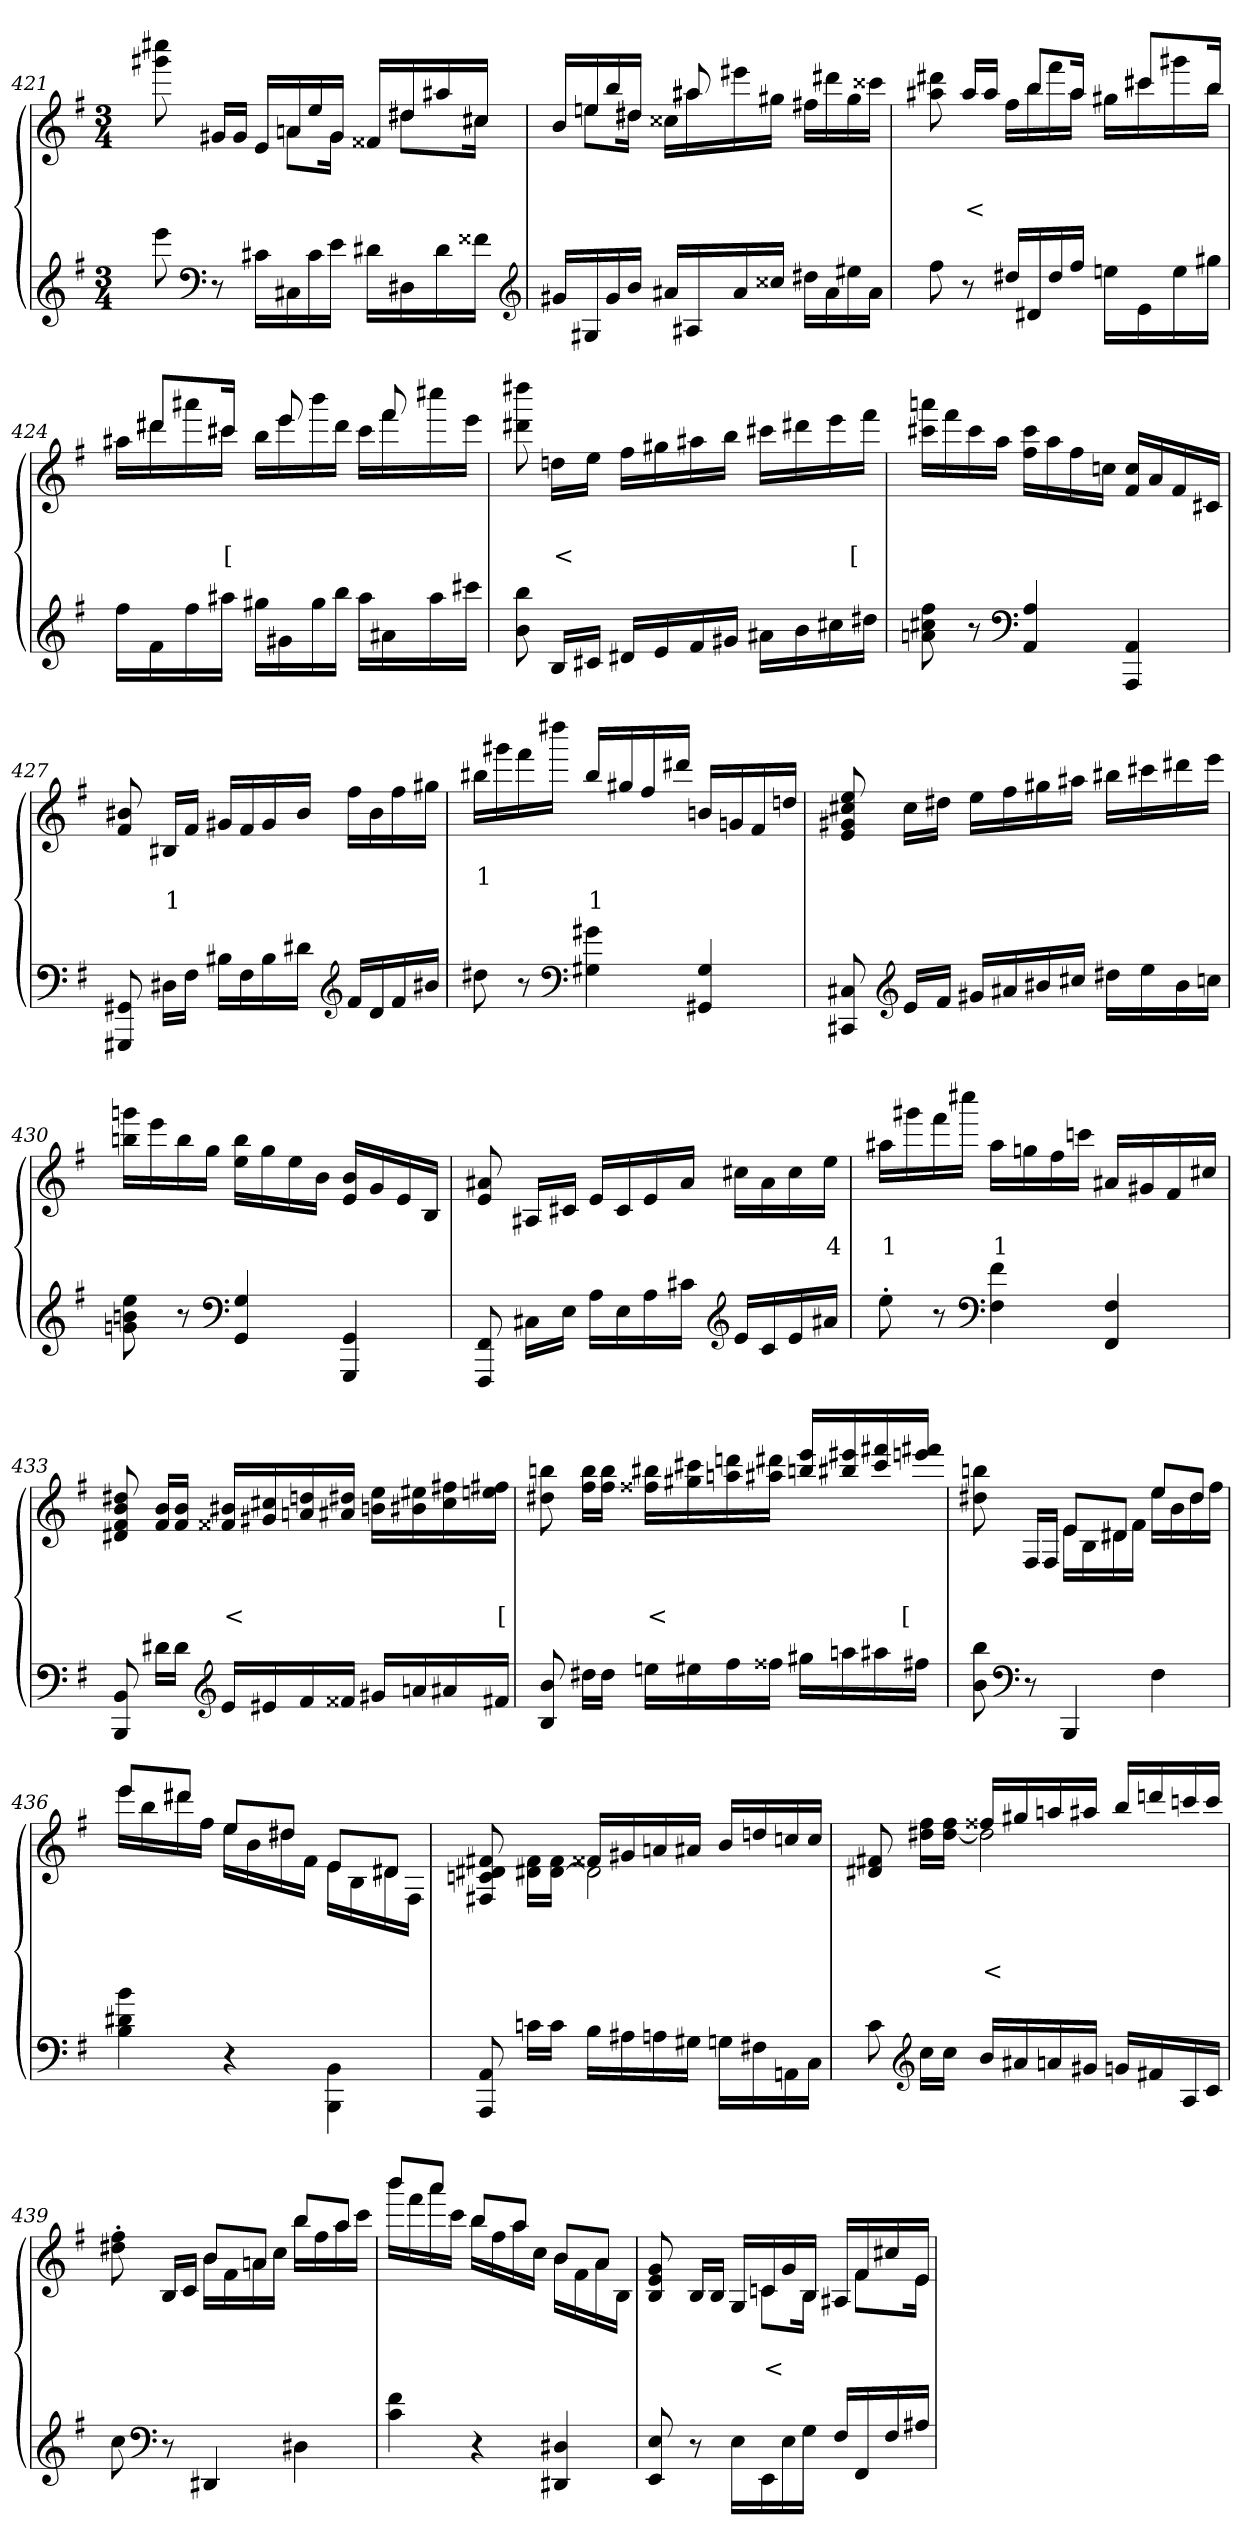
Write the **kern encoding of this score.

**kern	**kern	**text	**text
*part2	*part1	*part1	*part1
*staff2	*staff1	*staff1	*staff1
*clefG2	*clefG2	*	*
*k[f#]	*k[f#]	*	*
*M3/4	*M3/4	*	*
=421	=421	=421	=421
*	*^	*	*
8eee	8cccc#X 8ggg#X\	16ryy	.	.
*	*v	*v	*	*
*clefF4	*	*	*
8r	16g#LL	.	.
.	16g#JJ	.	.
16c#XLL	16eLL	.	.
*	*^	*	*
16C#	16a	8anL	.	.
16c#	16ee	.	.	.
16eJJ	16g#JJ	16g#Jk	.	.
16d#XLL	16f##XLL	16ryy	.	.
16D#	16dd#X	8dd#L	.	.
16d#	16aa#X	.	.	.
16f##XJJ	16cc#JJ	16cc#Jk	.	.
*clefG2	*	*	*	*
=422	=422	=422	=422	=422
16g#XLL	16b/LL	16ryy	.	.
16G#	16ee	8een\L	.	.
16g#	16bb	.	.	.
16bJJ	16dd#XJJ	16dd#Jk	.	.
16a#XLL	16cc##X\LL	16ryy	.	.
16A#	16aa#X	8aa#/	.	.
16a#	16eee#X	.	.	.
16cc##XJJ	16gg#XJJ	4ryy	.	.
16dd#XLL	16ff#XLL	.	.	.
16a#	16ddd#	.	.	.
16ee#X	16gg#	.	.	.
16a#JJ	16ccc##JJ	16ryy	.	.
=423	=423	=423	=423	=423
8ff#	8ddd#X 8aa#X\	8ryy	.	.
8r	8.ryy	16aa#/LL	.	<
.	.	16aa#JJ	.	.
16dd#XLL	.	16ff#LL	.	.
16d#	8bbL	16bb	.	.
16dd#	.	16fff#	.	.
16ff#JJ	16aa#Jk	16aa#JJ	.	.
16eenLL	16ryy	16gg#XLL	.	.
16e	8ccc#XL	16ccc#	.	.
16ee	.	16ggg#	.	.
16gg#XJJ	16bbJk	16bbJJ	.	.
=424	=424	=424	=424	=424
16ff#LL	16ryy	16aa#XLL	.	.
16f#	8ddd#XL	16ddd#	.	.
16ff#	.	16aaa#	.	.
16aa#XJJ	16ccc#XJk	16ccc#JJ	.	[
16gg#XLL	16ryy	16bbLL	.	.
16g#	8eee	16eee	.	.
16gg#	.	16bbb	.	.
16bbJJ	8ryy	16ddd#JJ	.	.
16aa#LL	.	16ccc#LL	.	.
16a#	8fff#	16fff#	.	.
16aa#	.	16cccc#	.	.
16ccc#XJJ	16ryy	16eeeJJ	.	.
*	*v	*v	*	*
=425	=425	=425	=425
8bb 8b	8dddd#X 8ddd#X	.	.
16B/LL	16ddnLL	.	<
16c#XJJ	16eeJJ	.	.
16d#X/LL	16ff#LL	.	.
16e	16gg#X	.	.
16f#	16aa#X	.	.
16g#XJJ	16bbJJ	.	.
16a#XLL	16ccc#XLL	.	.
16b	16ddd#X	.	.
16cc#	16eee	.	.
16dd#JJ	16fff#JJ	.	[
=426	=426	=426	=426
8ff# 8cc#X 8an	16aaan 16ccc#XLL	.	.
.	16fff#	.	.
8r	16ccc#	.	.
.	16aaJJ	.	.
*clefF4	*	*	*
4A 4AA/	16ccc# 16ff#LL	.	.
.	16aa	.	.
.	16ff#	.	.
.	16ccnJJ	.	.
4AA 4AAA	16cc 16f#LL	.	.
.	16a	.	.
.	16f#	.	.
.	16c#XJJ	.	.
=427	=427	=427	=427
8GG#X 8GGG#X	8b#X 8f#	.	.
16D#XLL	16B#LL	.	1
16F#JJ	16f#JJ	.	.
16B#XLL	16g#XLL	.	.
16F#	16f#	.	.
16B#	16g#	.	.
16d#JJ	16b#JJ	.	.
*clefG2	*	*	*
16f#/LL	16ff#LL	.	.
16d#	16b#	.	.
16f#	16ff#	.	.
16b#JJ	16gg#JJ	.	.
=428	=428	=428	=428
8dd#X	16bb#XLL	1	.
.	16ggg#X	.	.
8r	16fff#	.	.
.	16dddd#XJJ	.	.
*clefF4	*	*	*
4g#X 4G#X	16bb#/LL	.	1
.	16gg#	.	.
.	16ff#	.	.
.	16ddd#JJ	.	.
4G# 4GG#/	16bn/LL	.	.
.	16gn	.	.
.	16f#	.	.
.	16ddnJJ	.	.
=429	=429	=429	=429
8C#X 8CC#X	8ee 8cc#X 8g#X 8e	.	.
*clefG2	*	*	*
16e/LL	16cc#LL	.	.
16f#JJ	16dd#XJJ	.	.
16g#X/LL	16eeLL	.	.
16a#X	16ff#	.	.
16b#X	16gg#	.	.
16cc#JJ	16aa#XJJ	.	.
16dd#XLL	16bb#XLL	.	.
16ee	16ccc#	.	.
16b#	16ddd#	.	.
16ccnJJ	16eeeJJ	.	.
=430	=430	=430	=430
8ee 8bn 8gn	16gggn 16bbnLL	.	.
.	16eee	.	.
8r	16bb	.	.
.	16ggJJ	.	.
*clefF4	*	*	*
4G 4GG/	16bb 16eeLL	.	.
.	16gg	.	.
.	16ee	.	.
.	16bJJ	.	.
4GG 4GGG	16b 16eLL	.	.
.	16g	.	.
.	16e	.	.
.	16BJJ	.	.
=431	=431	=431	=431
8FF# 8FFF#	8a#X 8e	.	.
16C#XLL	16A#LL	.	.
16EJJ	16c#XJJ	.	.
16ALL	16eLL	.	.
16E	16c#	.	.
16A	16e	.	.
16c#JJ	16a#JJ	.	.
*clefG2	*	*	*
16eLL	16cc#LL	.	.
16c#	16a#	.	.
16e	16cc#	.	.
16a#XJJ	16eeJJ	4	.
=432	=432	=432	=432
8ee'>	16aa#X\LL	1	.
.	16ggg#X	.	.
8r	16fff#	.	.
.	16cccc#XJJ	.	.
*clefF4	*	*	*
4f# 4F#	16aa#LL	1	.
.	16ggn	.	.
.	16ff#	.	.
.	16cccnJJ	.	.
4F# 4FF#	16a#/LL	.	.
.	16g#X	.	.
.	16f#	.	.
.	16cc#XJJ	.	.
=433	=433	=433	=433
8BB 8BBB	8dd#X 8b 8f# 8d#X	.	.
16d#XLL	16b 16f#LL	.	.
16d#JJ	16b 16f#JJ	.	.
*clefG2	*	*	*
16eLL	16b#X 16f##XLL	.	<
16e#X	16cc#X 16g#X	.	.
16f#	16ddn 16an	.	.
16f##XJJ	16dd#X 16a#XJJ	.	.
16g#XLL	16ee 16bn\LL	.	.
16an	16ee#X 16b#X	.	.
16a#X	16ff#X 16cc#	.	.
16f#XJJ	16ff#X 16eenJJ	.	[
=434	=434	=434	=434
8b 8B	8bbn 8dd#X	.	.
16dd#XLL	16bb 16ff#LL	.	.
16dd#JJ	16bb 16ff#JJ	.	.
16eenLL	16bb#X 16ff##XLL	.	<
16ee#X	16ccc#X 16gg#X	.	.
16ff#	16dddn 16aan	.	.
16ff##XJJ	16ddd#X 16aa#XJJ	.	.
16gg#XLL	16eee 16bbn/LL	.	.
16aan	16eee#X 16bb#X	.	.
16aa#X	16fff#X 16ccc#	.	.
16ff#XJJ	16fff#X 16eeenJJ	.	[
=435	=435	=435	=435
*	*^	*	*
8bb 8b	4ryy	8bbn 8dd#	.	.
*clefF4	*	*	*	*
8r	.	16F#LL	.	.
.	.	16F#JJ	.	.
4BBB	8eL	16eLL	.	.
.	.	16B	.	.
.	8d#XJ	16d#	.	.
.	.	16f#JJ	.	.
4F#	8eeL	16eeLL	.	.
.	.	16b	.	.
.	8dd#J	16dd#	.	.
.	.	16ff#JJ	.	.
=436	=436	=436	=436	=436
4b 4d#X 4B	8eeeL	16eeeLL	.	.
.	.	16bb	.	.
.	8ddd#XJ	16ddd#	.	.
.	.	16ff#JJ	.	.
4r	8eeL	16eeLL	.	.
.	.	16b	.	.
.	8dd#J	16dd#	.	.
.	.	16f#JJ	.	.
4BB 4BBB\	8e/L	16e\LL	.	.
.	.	16B\	.	.
.	8d#J	16d#\	.	.
.	.	16F#/JJ	.	.
=437	=437	=437	=437	=437
8AA 8AAA	8ryy	8f#X 8d#X 8cn 8F#X	.	.
16cnLL	16f# 16d#X\LL	8ryy	.	.
16cJJ	16f# [16d#JJ	.	.	.
16BLL	16f##XLL	2d#]	.	.
16A#X	16g#X	.	.	.
16An	16an	.	.	.
16G#XJJ	16a#XJJ	.	.	.
16GnLL	16bLL	.	.	.
16F#X	16ddn	.	.	.
16AAn	16ccn	.	.	.
16CJJ	16ccJJ	.	.	.
=438	=438	=438	=438	=438
8c	4ryy	8f#X 8d#X	.	.
*clefG2	*	*	*	*
16cc\LL	.	16ff# 16dd#LL	.	.
16ccJJ	.	16ff# [16dd#JJ	.	.
16b/LL	16ff##XLL	2dd#]	.	<
16a#X	16gg#X	.	.	.
16an	16aan	.	.	.
16g#XJJ	16aa#XJJ	.	.	.
16gn/LL	16bbLL	.	.	.
16f#X	16dddn	.	.	.
16A	16cccn	.	.	.
16cJJ	16cccJJ	.	.	.
=439	=439	=439	=439	=439
8cc	4ryy	8ff#'> 8dd#X'>	.	.
*clefF4	*	*	*	*
8r	.	16BLL	.	.
.	.	16cJJ	.	.
4DD#X	8bL	16bLL	.	.
.	.	16f#	.	.
.	8anJ	16a	.	.
.	.	16ccJJ	.	.
4D#	8bbL	16bbLL	.	.
.	.	16ff#	.	.
.	8aaJ	16aa	.	.
.	.	16cccJJ	.	.
=440	=440	=440	=440	=440
4f# 4c	8bbbL	16bbbLL	.	.
.	.	16fff#	.	.
.	8aaaJ	16aaa	.	.
.	.	16cccJJ	.	.
4r	8bbL	16bbLL	.	.
.	.	16ff#	.	.
.	8aaJ	16aa	.	.
.	.	16ccJJ	.	.
4D#X 4DD#X	8bL	16bLL	.	.
.	.	16f#	.	.
.	8aJ	16a	.	.
.	.	16BJJ	.	.
=441	=441	=441	=441	=441
8E 8EE	8g 8e 8B	16ryy	.	.
*	*v	*v	*	*
8r	16BLL	.	.
.	16BJJ	.	.
16E\LL	16G/LL	.	.
*	*^	*	*
16EE	16c	8cn\L	.	<
16E	16g	.	.	.
16GJJ	16BJJ	16BJk	.	.
16F#LL	16A#X/LL	16ryy	.	.
16FF#	16f#	8f#\L	.	.
16F#	16cc#X	.	.	.
16A#XJJ	16eJJ	16eJk	.	.
*	*v	*v	*	*
=	=	=	=
*-	*-	*-	*-
